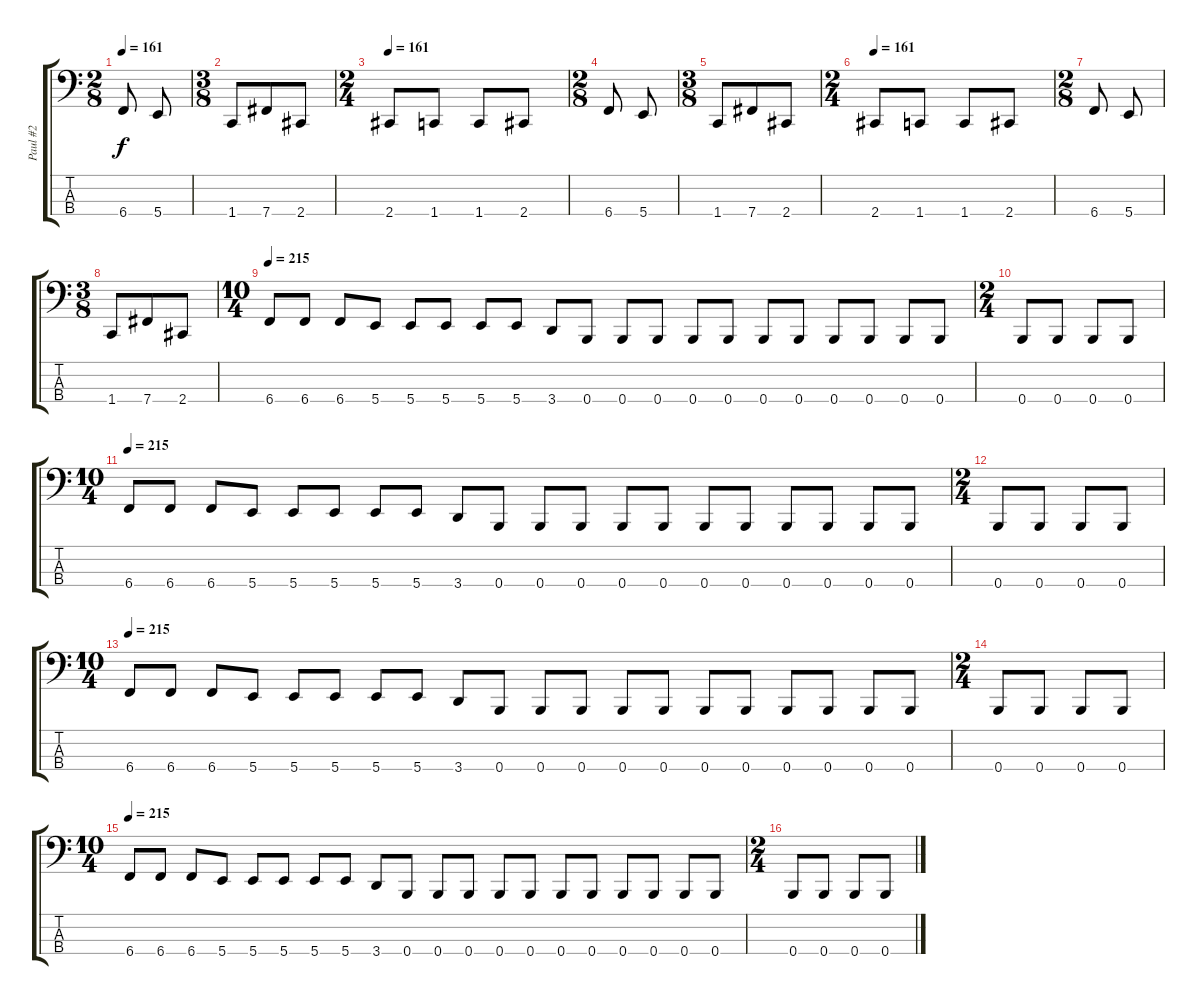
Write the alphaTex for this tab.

\track ("Paul #2" "Paul #2") {instrument electricbasspick}
\staff {score tabs}
\tuning (E2 B1 Gb1 B0) {hide}
\ts (2 8)
\tempo 161
\clef f4
\ks c
6.4.8{dy f} 5.4.8 |
\ts (3 8)
1.4.8 7.4.8 2.4.8 |
\ts (2 4)
\tempo 161
2.4.8 1.4.8 1.4.8 2.4.8 |
\ts (2 8)
6.4.8 5.4.8 |
\ts (3 8)
1.4.8 7.4.8 2.4.8 |
\ts (2 4)
\tempo 161
2.4.8 1.4.8 1.4.8 2.4.8 |
\ts (2 8)
6.4.8 5.4.8 |
\ts (3 8)
1.4.8 7.4.8 2.4.8 |
\ts (10 4)
\tempo 215
6.4.8 6.4.8 6.4.8 5.4.8 5.4.8 5.4.8 5.4.8 5.4.8 3.4.8 0.4.8 0.4.8 0.4.8 0.4.8 0.4.8 0.4.8 0.4.8 0.4.8 0.4.8 0.4.8 0.4.8 |
\ts (2 4)
0.4.8 0.4.8 0.4.8 0.4.8 |
\ts (10 4)
\tempo 215
6.4.8 6.4.8 6.4.8 5.4.8 5.4.8 5.4.8 5.4.8 5.4.8 3.4.8 0.4.8 0.4.8 0.4.8 0.4.8 0.4.8 0.4.8 0.4.8 0.4.8 0.4.8 0.4.8 0.4.8 |
\ts (2 4)
0.4.8 0.4.8 0.4.8 0.4.8 |
\ts (10 4)
\tempo 215
6.4.8 6.4.8 6.4.8 5.4.8 5.4.8 5.4.8 5.4.8 5.4.8 3.4.8 0.4.8 0.4.8 0.4.8 0.4.8 0.4.8 0.4.8 0.4.8 0.4.8 0.4.8 0.4.8 0.4.8 |
\ts (2 4)
0.4.8 0.4.8 0.4.8 0.4.8 |
\ts (10 4)
\tempo 215
6.4.8 6.4.8 6.4.8 5.4.8 5.4.8 5.4.8 5.4.8 5.4.8 3.4.8 0.4.8 0.4.8 0.4.8 0.4.8 0.4.8 0.4.8 0.4.8 0.4.8 0.4.8 0.4.8 0.4.8 |
\ts (2 4)
0.4.8 0.4.8 0.4.8 0.4.8
